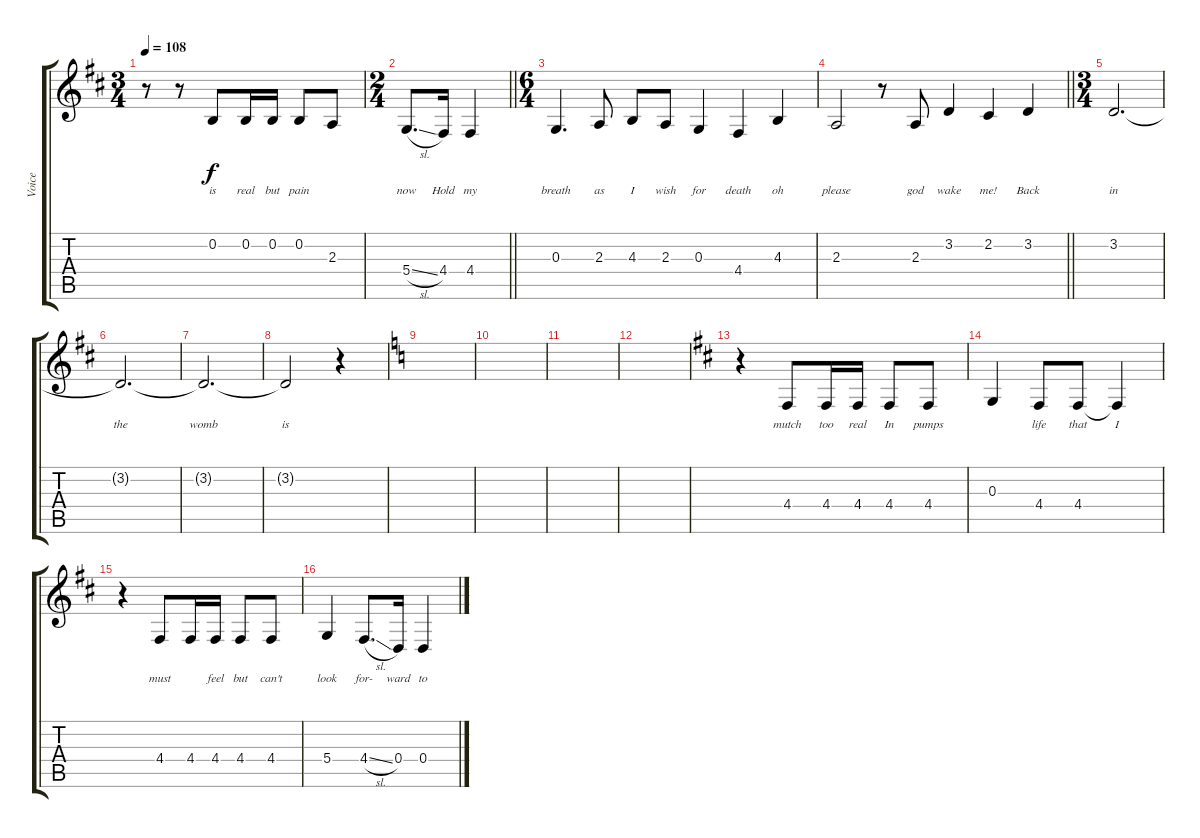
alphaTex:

\track ("Voice" "Voice") {instrument lead2sawtooth}
\staff {score tabs}
\tuning (E4 B3 G3 D3 A2 E2) {hide}
\ts (3 4)
\tempo 108
\clef g2
\ks d
r.8{dy f} r.8 0.2.8{lyrics (0 "is") lyrics (1 "") lyrics (2 "") lyrics (3 "") lyrics (4 "")} 0.2.16{lyrics (0 "real") lyrics (1 "") lyrics (2 "") lyrics (3 "") lyrics (4 "")} 0.2.16{lyrics (0 "but") lyrics (1 "") lyrics (2 "") lyrics (3 "") lyrics (4 "")} 0.2.8{lyrics (0 "pain") lyrics (1 "") lyrics (2 "") lyrics (3 "") lyrics (4 "")} 2.3.8{lyrics (0 "") lyrics (1 "") lyrics (2 "") lyrics (3 "") lyrics (4 "")} |
\ts (2 4)
\barLineRight lightlight
5.4{sl}.8{d lyrics (0 "now") lyrics (1 "") lyrics (2 "") lyrics (3 "") lyrics (4 "")} 4.4.16{lyrics (0 "Hold") lyrics (1 "") lyrics (2 "") lyrics (3 "") lyrics (4 "")} 4.4.4{lyrics (0 "my") lyrics (1 "") lyrics (2 "") lyrics (3 "") lyrics (4 "")} |
\ts (6 4)
0.3.4{d lyrics (0 "breath") lyrics (1 "") lyrics (2 "") lyrics (3 "") lyrics (4 "")} 2.3.8{lyrics (0 "as") lyrics (1 "") lyrics (2 "") lyrics (3 "") lyrics (4 "")} 4.3.8{lyrics (0 "I") lyrics (1 "") lyrics (2 "") lyrics (3 "") lyrics (4 "")} 2.3.8{lyrics (0 "wish") lyrics (1 "") lyrics (2 "") lyrics (3 "") lyrics (4 "")} 0.3.4{lyrics (0 "for") lyrics (1 "") lyrics (2 "") lyrics (3 "") lyrics (4 "")} 4.4.4{lyrics (0 "death") lyrics (1 "") lyrics (2 "") lyrics (3 "") lyrics (4 "")} 4.3.4{lyrics (0 "oh") lyrics (1 "") lyrics (2 "") lyrics (3 "") lyrics (4 "")} |
\barLineRight lightlight
2.3.2{lyrics (0 "please") lyrics (1 "") lyrics (2 "") lyrics (3 "") lyrics (4 "")} r.8 2.3.8{lyrics (0 "god") lyrics (1 "") lyrics (2 "") lyrics (3 "") lyrics (4 "")} 3.2.4{lyrics (0 "wake") lyrics (1 "") lyrics (2 "") lyrics (3 "") lyrics (4 "")} 2.2.4{lyrics (0 "me!") lyrics (1 "") lyrics (2 "") lyrics (3 "") lyrics (4 "")} 3.2.4{lyrics (0 "Back") lyrics (1 "") lyrics (2 "") lyrics (3 "") lyrics (4 "")} |
\ts (3 4)
3.2.2{d lyrics (0 "in") lyrics (1 "") lyrics (2 "") lyrics (3 "") lyrics (4 "") volume 3} |
3.2{t}.2{d lyrics (0 "the") lyrics (1 "") lyrics (2 "") lyrics (3 "") lyrics (4 "")} |
3.2{t}.2{d lyrics (0 "womb") lyrics (1 "") lyrics (2 "") lyrics (3 "") lyrics (4 "")} |
3.2{t}.2{lyrics (0 "is") lyrics (1 "") lyrics (2 "") lyrics (3 "") lyrics (4 "")} r.4 |
\ks c
|
|
|
|
\ks d
r.4{volume 13} 4.4.8{lyrics (0 "mutch") lyrics (1 "") lyrics (2 "") lyrics (3 "") lyrics (4 "")} 4.4.16{lyrics (0 "too") lyrics (1 "") lyrics (2 "") lyrics (3 "") lyrics (4 "")} 4.4.16{lyrics (0 "real") lyrics (1 "") lyrics (2 "") lyrics (3 "") lyrics (4 "")} 4.4.8{lyrics (0 "In") lyrics (1 "") lyrics (2 "") lyrics (3 "") lyrics (4 "")} 4.4.8{lyrics (0 "pumps") lyrics (1 "") lyrics (2 "") lyrics (3 "") lyrics (4 "")} |
0.3.4{lyrics (0 "") lyrics (1 "") lyrics (2 "") lyrics (3 "") lyrics (4 "")} 4.4.8{lyrics (0 "life") lyrics (1 "") lyrics (2 "") lyrics (3 "") lyrics (4 "")} 4.4.8{lyrics (0 "that") lyrics (1 "") lyrics (2 "") lyrics (3 "") lyrics (4 "")} 4.4{t}.4{lyrics (0 "I") lyrics (1 "") lyrics (2 "") lyrics (3 "") lyrics (4 "")} |
r.4 4.4.8{lyrics (0 "must") lyrics (1 "") lyrics (2 "") lyrics (3 "") lyrics (4 "")} 4.4.16{lyrics (0 "") lyrics (1 "") lyrics (2 "") lyrics (3 "") lyrics (4 "")} 4.4.16{lyrics (0 "feel") lyrics (1 "") lyrics (2 "") lyrics (3 "") lyrics (4 "")} 4.4.8{lyrics (0 "but") lyrics (1 "") lyrics (2 "") lyrics (3 "") lyrics (4 "")} 4.4.8{lyrics (0 "can't") lyrics (1 "") lyrics (2 "") lyrics (3 "") lyrics (4 "")} |
5.4.4{lyrics (0 "look") lyrics (1 "") lyrics (2 "") lyrics (3 "") lyrics (4 "")} 4.4{sl}.8{d lyrics (0 "for-") lyrics (1 "") lyrics (2 "") lyrics (3 "") lyrics (4 "")} 0.4.16{lyrics (0 "ward") lyrics (1 "") lyrics (2 "") lyrics (3 "") lyrics (4 "")} 0.4.4{lyrics (0 "to") lyrics (1 "") lyrics (2 "") lyrics (3 "") lyrics (4 "")}
